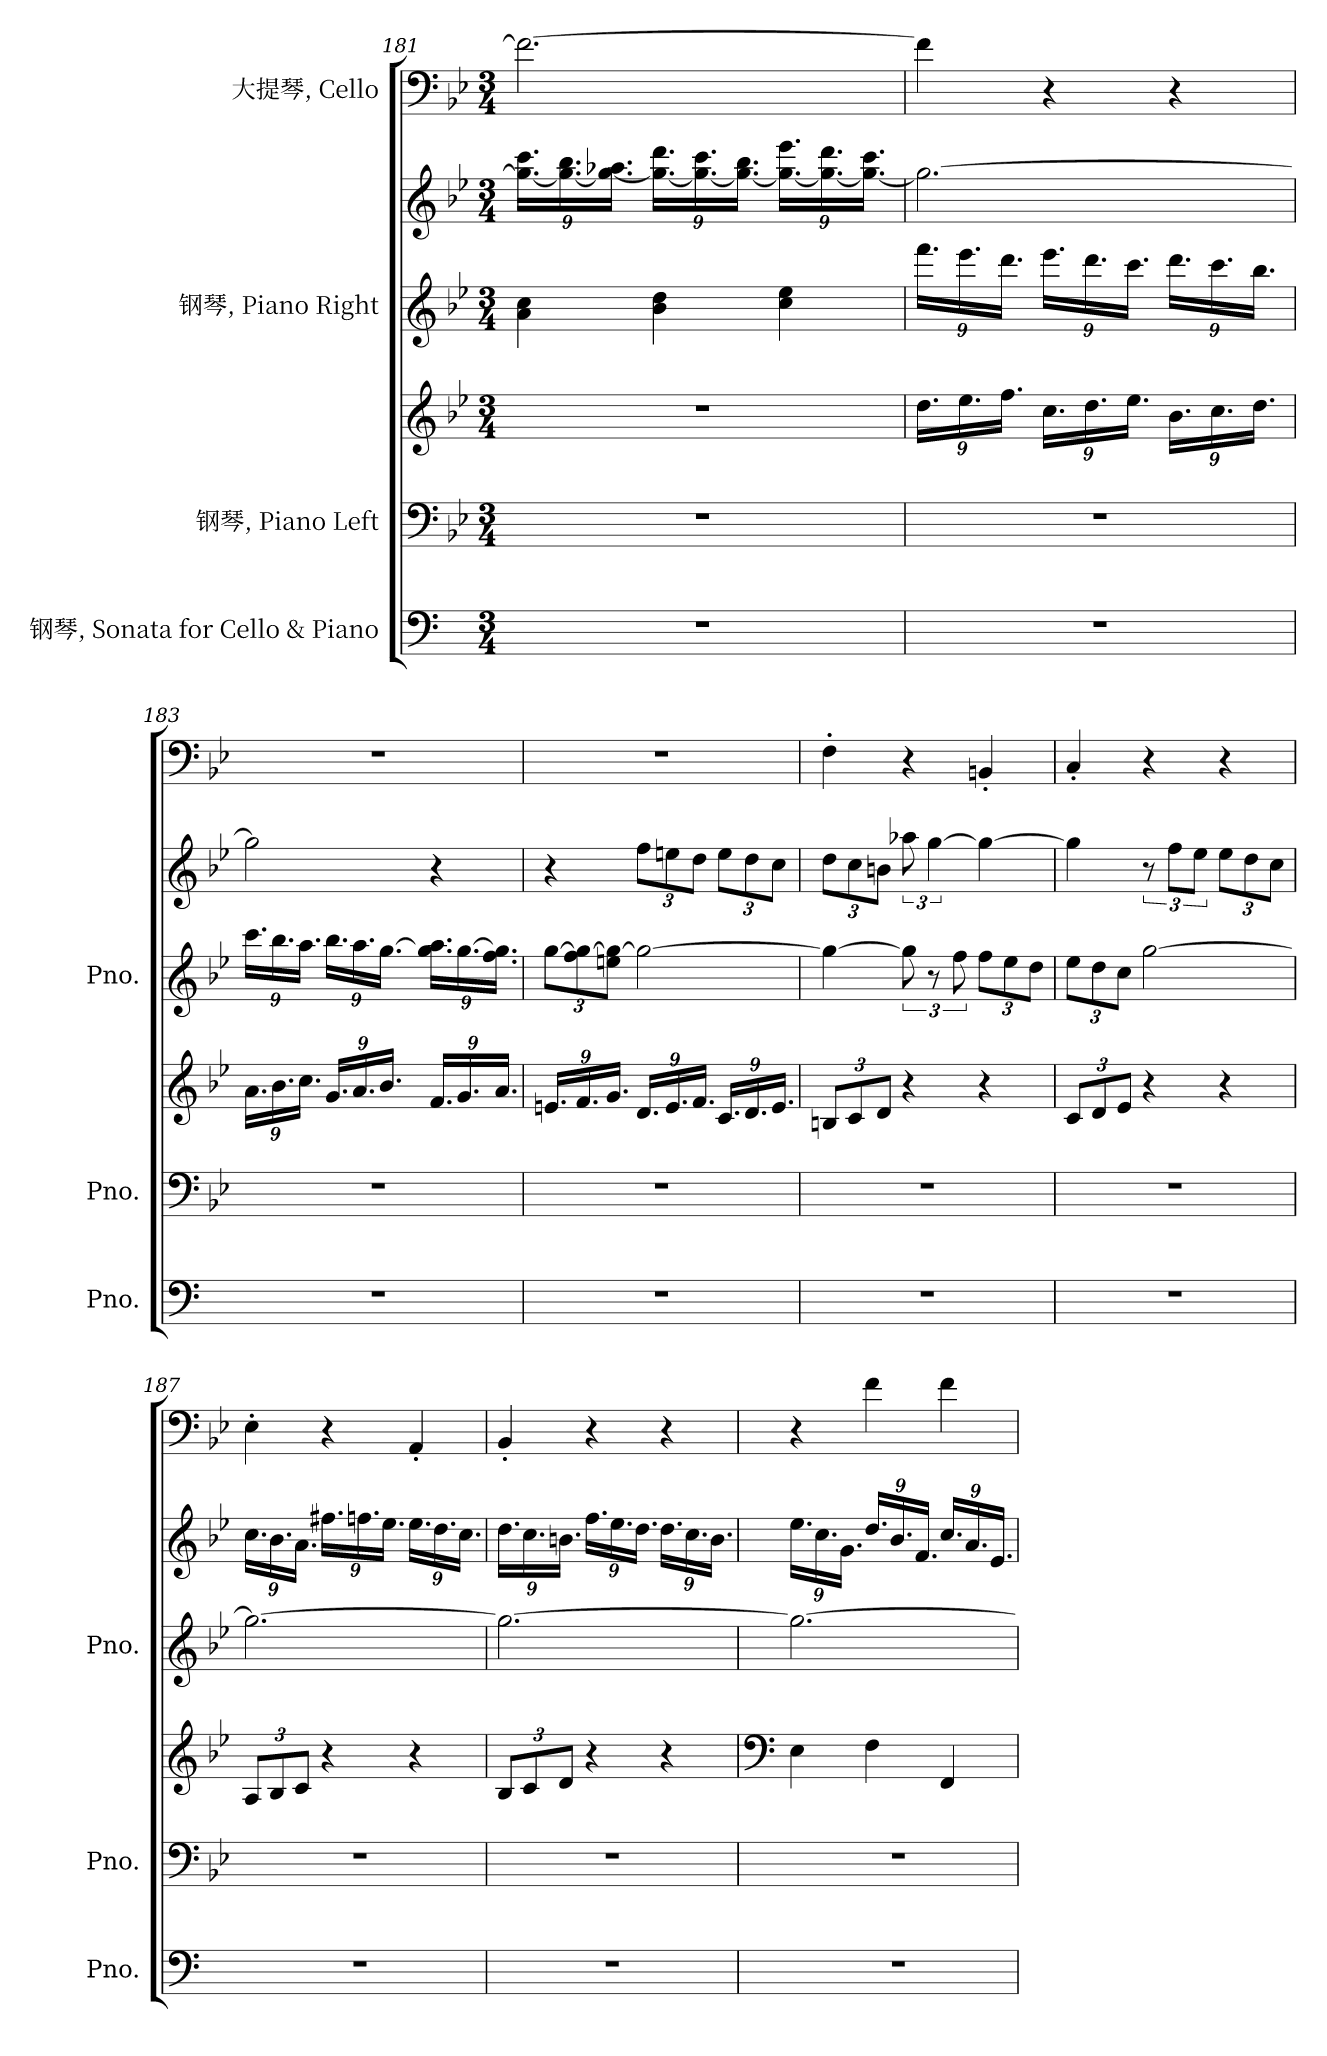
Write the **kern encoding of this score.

**kern	**kern	**kern	**kern	**kern	**kern
*part4	*part3	*part3	*part2	*part2	*part1
*staff6	*staff5	*staff4	*staff3	*staff2	*staff1
*I"钢琴, Sonata for Cello &amp; Piano	*I"钢琴, Piano Left	*	*I"钢琴, Piano Right	*	*I"大提琴, Cello
*I'Pno.	*I'Pno.	*	*I'Pno.	*	*
!!LO:LB:g=z
*clefF4	*clefF4	*clefG2	*clefG2	*clefG2	*clefF4
*k[]	*k[b-e-]	*k[b-e-]	*k[b-e-]	*k[b-e-]	*k[b-e-]
*M3/4	*M3/4	*M3/4	*M3/4	*M3/4	*M3/4
*	*	*	*	*Xbrackettup	*
=181	=181	=181	=181	=181	=181
2.r	2.r	2.r	4a\ 4cc\	18.gg\_ 18.ccc\LL	2.f\_
.	.	.	.	18.gg\_ 18.bb-\	.
.	.	.	.	18.gg\_ 18.aa-X\JJ	.
.	.	.	4b-\ 4dd\	18.gg\_ 18.ddd\LL	.
.	.	.	.	18.gg\_ 18.ccc\	.
.	.	.	.	18.gg\_ 18.bb-\JJ	.
.	.	.	4cc\ 4ee-\	18.gg\_ 18.eee-\LL	.
.	.	.	.	18.gg\_ 18.ddd\	.
.	.	.	.	18.gg\_ 18.ccc\JJ	.
=182	=182	=182	=182	=182	=182
*	*	*Xbrackettup	*Xbrackettup	*	*
2.r	2.r	18.dd\LL	18.fff\LL	2.gg\_	4f\]
.	.	18.ee-\	18.eee-\	.	.
.	.	18.ff\JJ	18.ddd\JJ	.	.
.	.	18.cc\LL	18.eee-\LL	.	4r
.	.	18.dd\	18.ddd\	.	.
.	.	18.ee-\JJ	18.ccc\JJ	.	.
.	.	18.b-\LL	18.ddd\LL	.	4r
.	.	18.cc\	18.ccc\	.	.
.	.	18.dd\JJ	18.bb-\JJ	.	.
!!LO:PB:g=z
=183	=183	=183	=183	=183	=183
2.r	2.r	18.a\LL	18.ccc\LL	2gg\]	2.r
.	.	18.b-\	18.bb-\	.	.
.	.	18.cc\JJ	18.aa\JJ	.	.
.	.	18.g/LL	18.bb-\LL	.	.
.	.	18.a/	18.aa\	.	.
.	.	18.b-/JJ	[18.gg\JJ	.	.
.	.	18.f/LL	18.gg\] 18.aa\LL	4r	.
.	.	18.g/	[18.gg\	.	.
.	.	18.a/JJ	18.ff\ 18.gg\]JJ	.	.
=184	=184	=184	=184	=184	=184
2.r	2.r	18.en/LL	[12gg\L	4r	2.r
.	.	18.f/	12ff\ 12gg\_	.	.
.	.	18.g/JJ	12een\ 12gg\_J	.	.
.	.	18.d/LL	2gg\_	12ff\L	.
.	.	18.e/	.	12een\	.
.	.	18.f/JJ	.	12dd\J	.
.	.	18.c/LL	.	12ee\L	.
.	.	18.d/	.	12dd\	.
.	.	18.e/JJ	.	12cc\J	.
=185	=185	=185	=185	=185	=185
2.r	2.r	12Bn/L	4gg\_	12dd\L	4F'\
.	.	12c/	.	12cc\	.
.	.	12d/J	.	12bn\J	.
*	*	*	*brackettup	*brackettup	*
.	.	4r	12gg\]	12aa-X\	4r
.	.	.	12r	[6gg\	.
.	.	.	12ff\	.	.
*	*	*	*Xbrackettup	*	*
.	.	4r	12ff\L	4gg\_	4BBn'/
.	.	.	12ee-\	.	.
.	.	.	12dd\J	.	.
!!LO:LB:g=z
=186	=186	=186	=186	=186	=186
2.r	2.r	12c/L	12ee-\L	4gg\]	4C'/
.	.	12d/	12dd\	.	.
.	.	12e-/J	12cc\J	.	.
.	.	4r	[2gg\	12r	4r
.	.	.	.	12ff\L	.
.	.	.	.	12ee-\J	.
*	*	*	*	*Xbrackettup	*
.	.	4r	.	12ee-\L	4r
.	.	.	.	12dd\	.
.	.	.	.	12cc\J	.
=187	=187	=187	=187	=187	=187
2.r	2.r	12A/L	2.gg\_	18.cc\LL	4E-'\
.	.	12B-/	.	18.b-\	.
.	.	12c/J	.	18.a\JJ	.
.	.	4r	.	18.ff#X\LL	4r
.	.	.	.	18.ffn\	.
.	.	.	.	18.ee-\JJ	.
.	.	4r	.	18.ee-\LL	4AA'/
.	.	.	.	18.dd\	.
.	.	.	.	18.cc\JJ	.
=188	=188	=188	=188	=188	=188
2.r	2.r	12B-/L	2.gg\_	18.dd\LL	4BB-'/
.	.	12c/	.	18.cc\	.
.	.	12d/J	.	18.bn\JJ	.
.	.	4r	.	18.ff\LL	4r
.	.	.	.	18.ee-\	.
.	.	.	.	18.dd\JJ	.
.	.	4r	.	18.dd\LL	4r
.	.	.	.	18.cc\	.
.	.	.	.	18.b\JJ	.
!!LO:PB:g=z
=189	=189	=189	=189	=189	=189
*	*	*clefF4	*	*	*
2.r	2.r	4E-\	2.gg\_	18.ee-\LL	4r
.	.	.	.	18.cc\	.
.	.	.	.	18.g\JJ	.
.	.	4F\	.	18.dd/LL	4f\
.	.	.	.	18.b-/	.
.	.	.	.	18.f/JJ	.
.	.	4FF/	.	18.cc/LL	4f\
.	.	.	.	18.a/	.
.	.	.	.	18.e-/JJ	.
=	=	=	=	=	=
*-	*-	*-	*-	*-	*-
